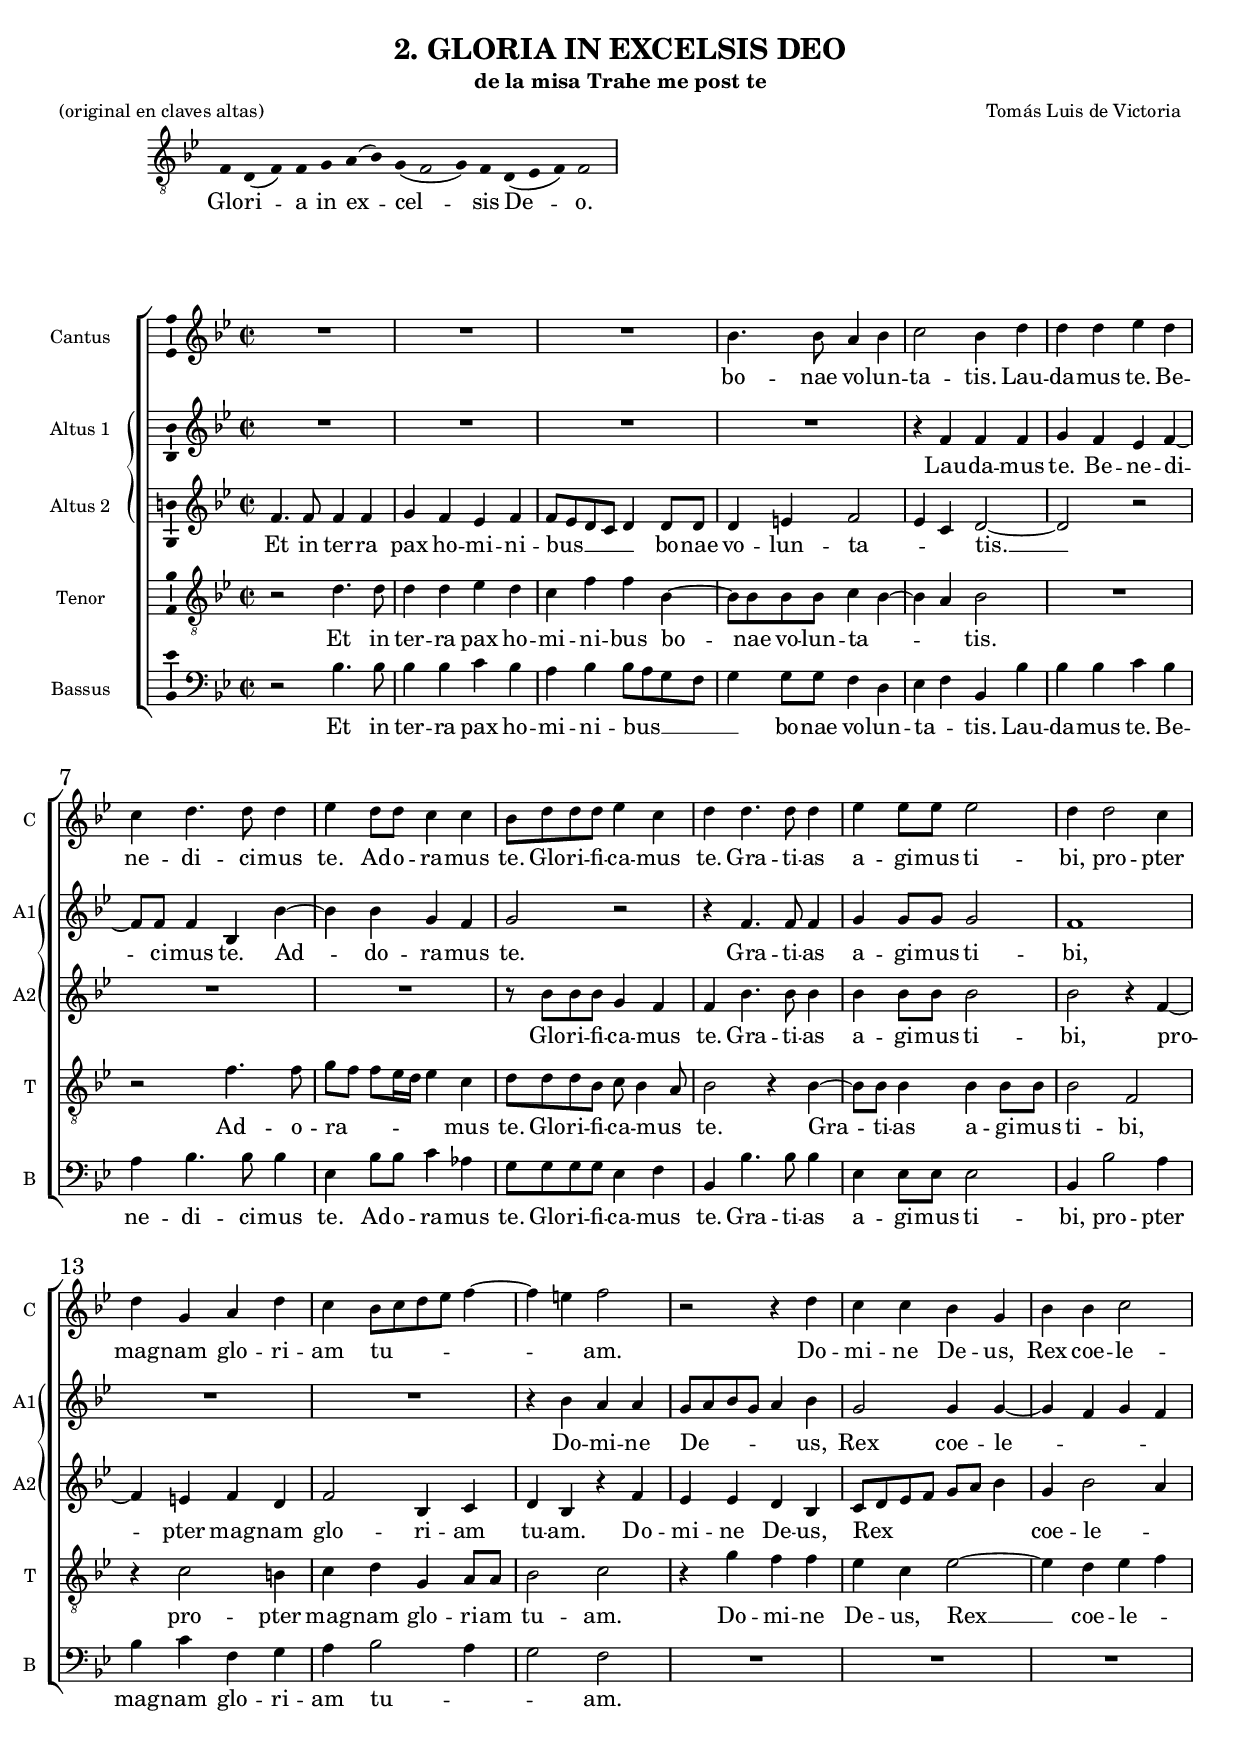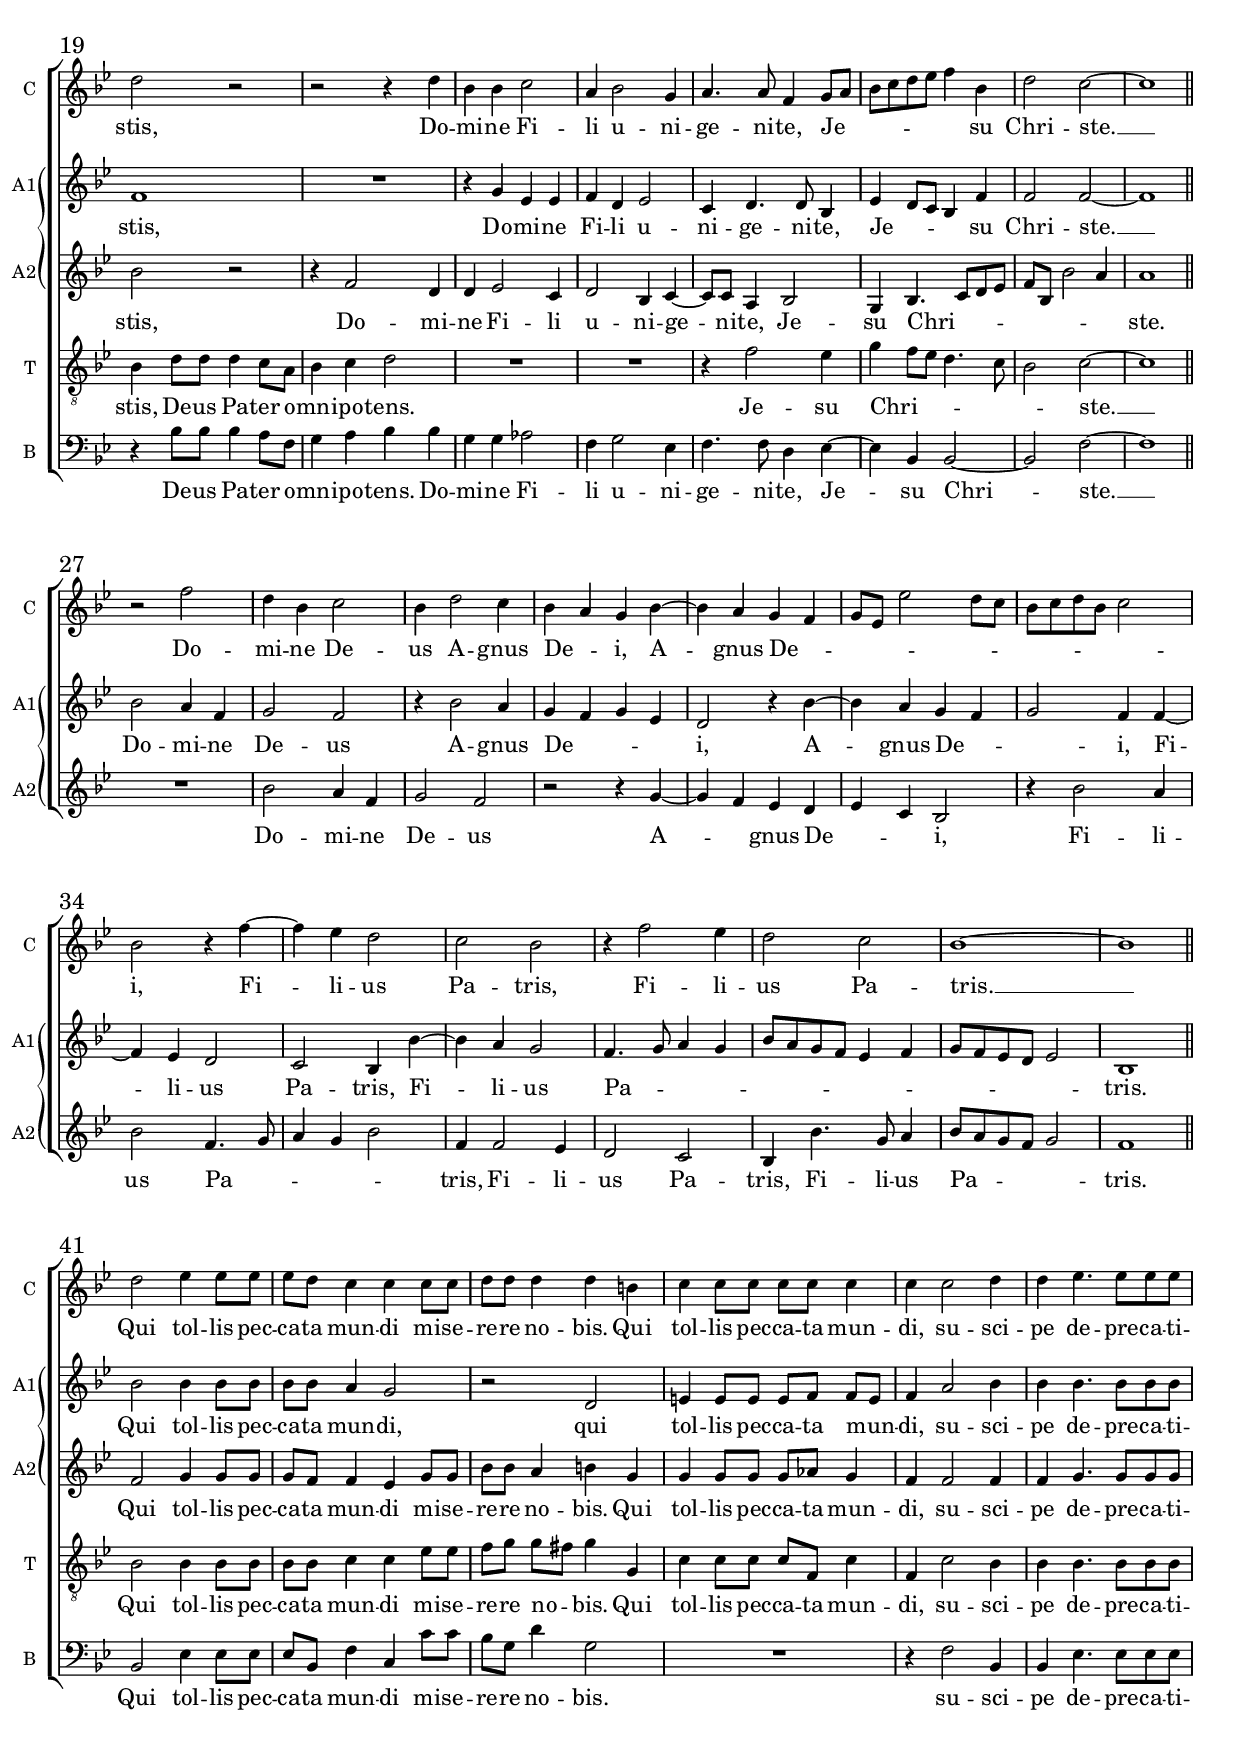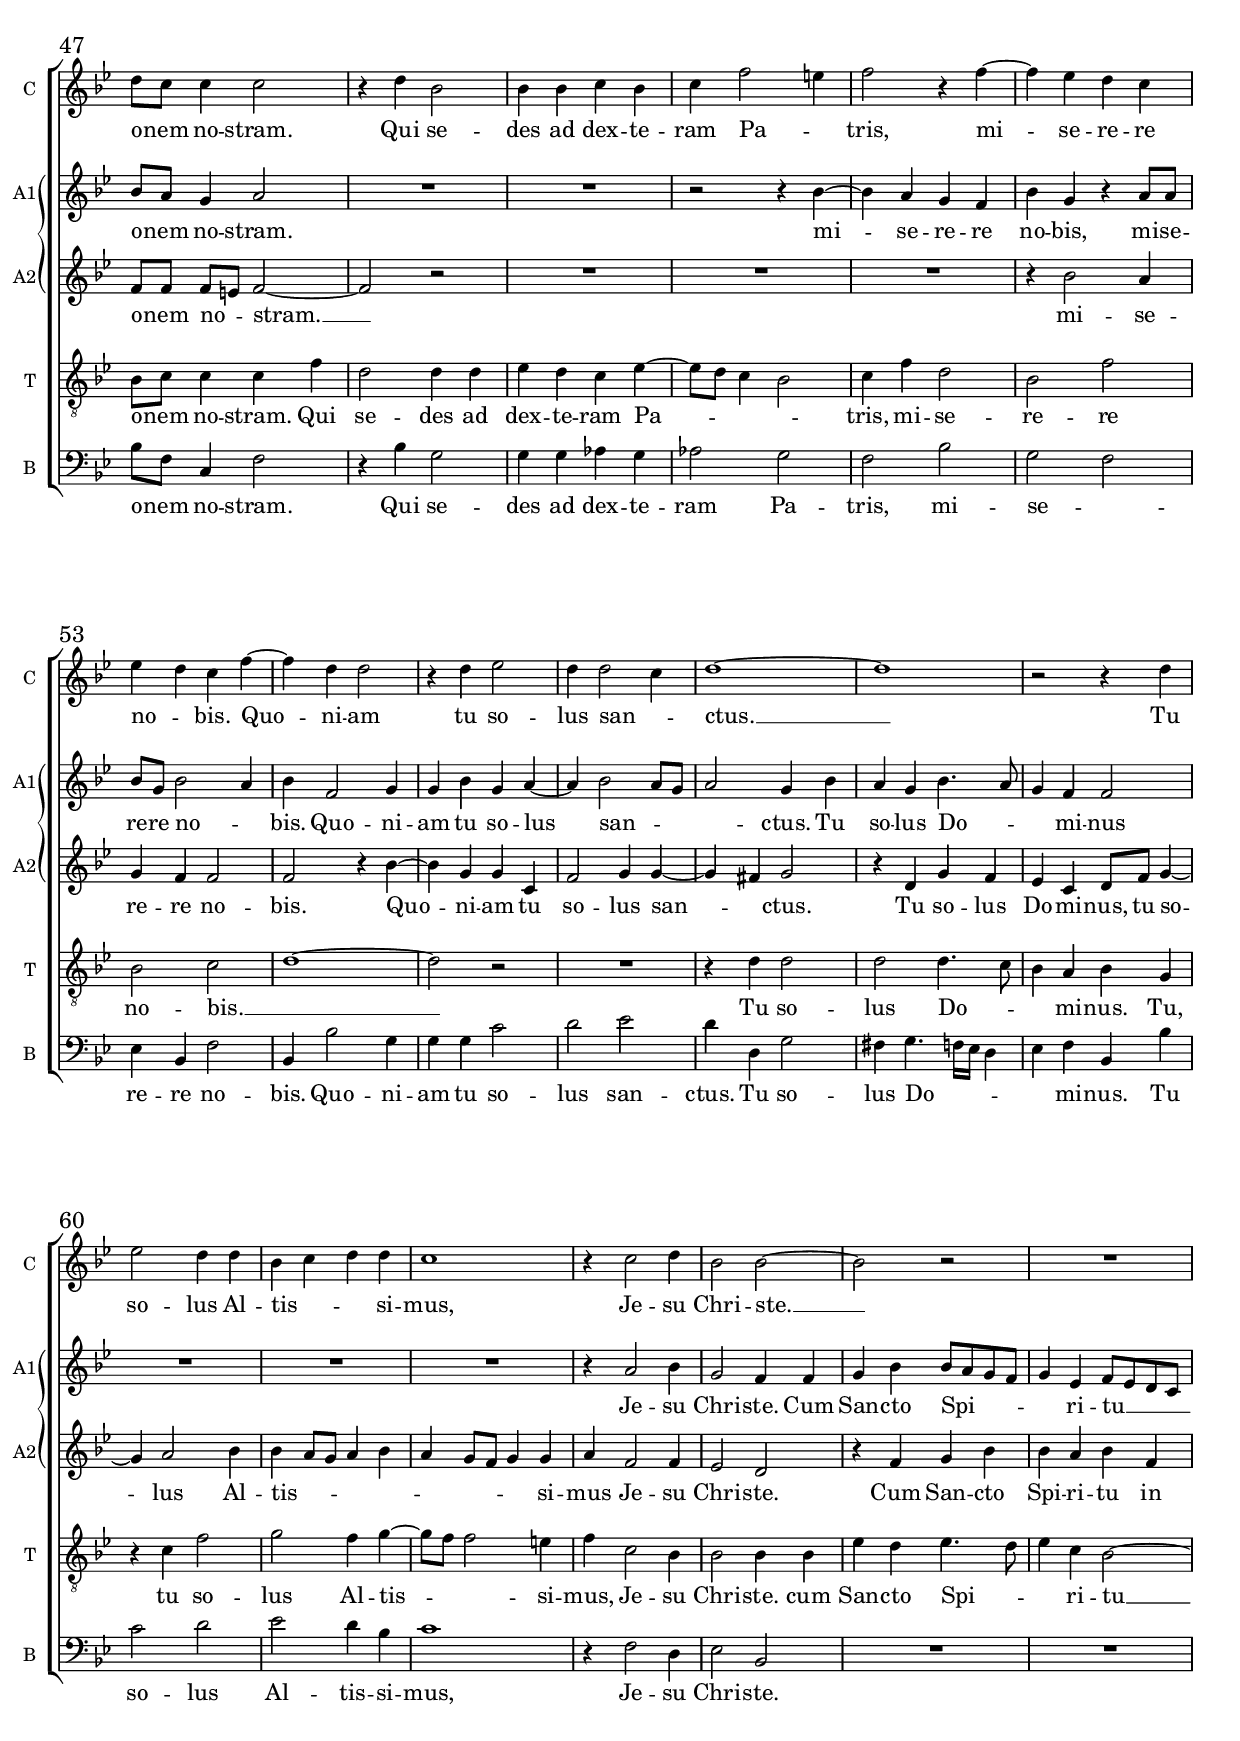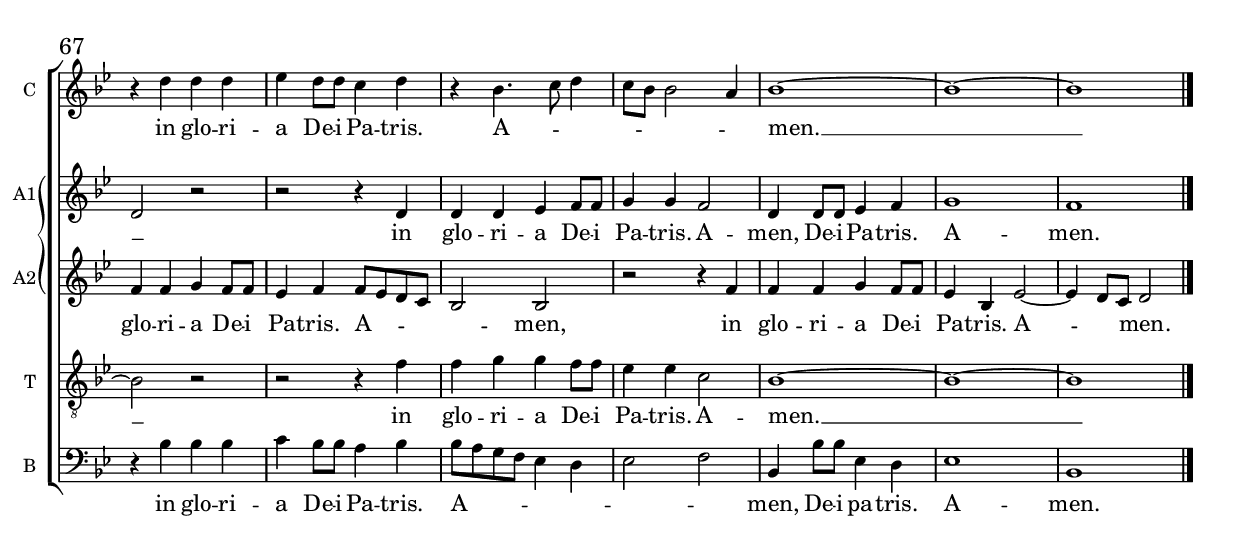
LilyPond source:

\version "2.18.0"
#(set-global-staff-size 16)

italicas=\override LyricText.font-shape = #'italic
rectas=\override LyricText.font-shape = #'upright


\header{
  composer="Tomás Luis de Victoria"
  title="2. GLORIA IN EXCELSIS DEO"
  subtitle="de la misa Trahe me post te"
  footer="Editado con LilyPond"
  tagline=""
  poet = "(original en claves altas)"
}


%%%%%%%%%%%%%%%%%%%%%%%%%%%%%%%%%%%%%%%%%%%%%%%%%%%%%%%%%%%%%%%%%%%%%%%%%%%%%5

global={
  \key bes \major \time 2/2 
  \override Score.BarNumber.font-size = #2
  \override Score.BarNumber.self-alignment-X = #LEFT
}

inton=\relative c {
  \time 17/4
  %\set Score.timing = ##f
  f4 d4( f4) f4 g4 a4( bes4) g4( f2 g4) f4 d4( ees4 f4) f2 |
}

textinton = \lyricmode {
  Glo -- ri -- a in ex --  cel -- sis De -- o.
}

cantus={
  \transpose c' bes {
    R1*4/4 |
    R1*4/4 |
    R1*4/4 |
    c''4. c''8 b'4 c'' |
    %5
    d''2 c''4 e'' |
    e'' e'' f'' e'' |
    d'' e''4. e''8 e''4 |
    f'' e''8 e'' d''4 d'' |
    c''8 e'' e'' e'' f''4 d'' |
    %10
    e'' e''4. e''8 e''4 |
    f'' f''8 f'' f''2 |
    e''4 e''2 d''4 |
    e'' a' b' e'' |
    d''  c''8[ d'' e'' f''] g''4 ~ |
    %15
    g'' fis'' g''2 |
    r r4 e'' |
    d'' d'' c'' a' |
    c'' c'' d''2 |
    e'' r |
    %20
    r r4 e'' |
    c'' c'' d''2 |
    b'4 c''2 a'4 |
    b'4. b'8 g'4  a'8[ b'] |
    c''[ d'' e'' f''] g''4 c'' |
    %25
    e''2 d'' ~ |
    d''1 \bar "||" \break
    r2 g'' |
    e''4 c'' d''2 |
    c''4 e''2 d''4 |
    %30
    c'' b' a' c'' ~ |
    c'' b' a' g' |
    a'8[ f'] f''2  e''8[ d''] |
    c''[ d'' e'' c''] d''2 |
    c'' r4 g'' ~ |
    %35
    g'' f'' e''2 |
    d'' c'' |
    r4 g''2 f''4 |
    e''2 d'' |
    c''1 ~
    %40
    c''  \bar "||" \break
    e''2 f''4 f''8 f'' |
    f'' e'' d''4 d'' d''8 d'' |
    e'' e'' e''4 e'' cis'' |
    d'' d''8 d'' d'' d'' d''4 |
    %45
    d'' d''2 e''4 |
    e'' f''4. f''8 f'' f'' |
    e'' d'' d''4 d''2 |
    r4 e'' c''2 |
    c''4 c'' d'' c'' |
    %50
    d'' g''2 fis''4 |
    g''2 r4 g'' ~ |
    g'' f'' e'' d'' |
    f'' e'' d'' g'' ~ |
    g'' e'' e''2 |
    %55
    r4 e'' f''2 |
    e''4 e''2 d''4 |
    e''1 ~ | 
    e'' |
    r2 r4 e'' |
    %60
    f''2 e''4 e'' |
    c'' d'' e'' e'' |
    d''1 |
    r4 d''2 e''4 |
    c''2 c'' ~ |
    %65
    c'' r |
    R1*4/4 |
    r4 e'' e'' e'' |
    f'' e''8 e'' d''4 e'' |
    r c''4. d''8 e''4 |
    %70
    d''8[ c''] c''2 b'4 |
    c''1 ~ |
    c'' ~ |
    c'' \bar "|."
  }
}

altus={
  \transpose c' bes {
    R1*4/4 |
    R1*4/4 |
    R1*4/4 |
    R1*4/4 |
    %5
    r4 g' g' g' |
    a' g' f' g' ~ |
    g'8 g' g'4 c' c'' ~ |
    c'' c'' a' g' |
    a'2 r |
    %10
    r4 g'4. g'8 g'4 |
    a' a'8 a' a'2 |
    g'1 |
    R1*4/4 |
    R1*4/4 |
    %15
    r4 c'' b' b' |
    a'8[ b' c'' a'] b'4 c'' |
    a'2 a'4 a' ~ |
    a' g' a' g' |
    g'1 |
    %20
    R1*4/4 |
    r4 a' f' f' |
    g' e' f'2 |
    d'4 e'4. e'8 c'4 |
    f'  e'8[ d'] c'4 g' |
    %25
    g'2 g' ~ |
    g'1 |
    c''2 b'4 g' |
    a'2 g' |
    r4 c''2 b'4 |
    %30
    a' g' a' f' |
    e'2 r4 c'' ~ |
    c'' b' a' g' |
    a'2 g'4 g' ~ |
    g' f' e'2 |
    %35
    d' c'4 c'' ~ |
    c'' b' a'2 |
    g'4. a'8 b'4 a' |
    c''8[ b' a' g'] f'4 g' |
    a'8[ g' f' e'] f'2 |
    %40
    c'1 |
    c''2 c''4 c''8 c'' |
    c'' c'' b'4 a'2 |
    r e' |
    fis'4 fis'8 fis' fis' g'  g'[ fis'] |
    %45
    g'4 b'2 c''4 |
    c'' c''4. c''8 c'' c'' |
    c'' b' a'4 b'2 |
    R1*4/4 |
    R1*4/4 |
    %50
    r2 r4 c'' ~ |
    c'' b' a' g' |
    c'' a' r b'8 b' |
    c'' a' c''2 b'4 |
    c'' g'2 a'4 |
    %55
    a' c'' a' b' ~ |
    b' c''2  b'8[ a'] |
    b'2 a'4 c'' |
    b' a' c''4. b'8 |
    a'4 g' g'2 |
    %60
    R1*4/4 |
    R1*4/4 |
    R1*4/4 |
    r4 b'2 c''4 |
    a'2 g'4 g' |
    %65
    a' c''  c''8[ b' a' g'] |
    a'4 f'  g'8[ f' e' d'] |
    e'2 r |
    r r4 e' |
    e' e' f' g'8 g' |
    %70
    a'4 a' g'2 |
    e'4 e'8 e' f'4 g' |
    a'1 |
    g'
  }
}

altusdos={
  \transpose c' bes {
    g'4. g'8 g'4 g' |
    a' g' f' g' |
    g'8[ f' e' d'] e'4 e'8 e' |
    e'4 fis' g'2 |
    %5
    f'4 d' e'2 ~ |
    e' r |
    R1*4/4 |
    R1*4/4 |
    r8 c'' c'' c'' a'4 g' |
    %10
    g' c''4. c''8 c''4 |
    c'' c''8 c'' c''2 |
    c'' r4 g' ~ |
    g' fis' g' e' |
    g'2 c'4 d' |
    %15
    e' c' r g' |
    f'4 f' e' c' |
    d'8[ e' f' g']  a'[ b'] c''4 |
    a' c''2 b'4 |
    c''2 r2 |
    %20	
    r4 g'2 e'4 |
    e'4 f'2 d'4 |
    e'2 c'4 d' ~ |
    d'8 d' b4 c'2 |
    a4 c'4.  d'8[ e' f'] |
    %25
    g'[ c'] c''2 b'4 |
    b'1 |
    R1*4/4 |
    c''2 b'4 g' |
    a'2 g' |
    %30
    r r4 a' ~ |
    a' g' f' e' |
    f' d' c'2 |
    r4 c''2 b'4 |
    c''2 g'4. a'8 |
    %35
    b'4 a' c''2 |
    g'4 g'2 f'4 |
    e'2 d' |
    c'4 c''4. a'8 b'4 |
    c''8[ b' a' g'] a'2 |
    %40
    g'1 |
    g'2 a'4 a'8 a' |
    a' g' g'4 f' a'8 a' |
    c'' c'' b'4 cis'' a' |
    a' a'8 a' a' bes' a'4 |
    %45
    g' g'2 g'4 |
    g' a'4. a'8 a' a' |
    g' g'  g'[ fis'] g'2 ~ |
    g' r |
    R1*4/4 |
    %50
    R1*4/4 |
    R1*4/4 |
    r4 c''2 b'4 |
    a' g' g'2 |
    g' r4 c'' ~ |
    %55
    c'' a' a' d' |
    g'2 a'4 a' ~ |
    a' gis' a'2 |
    r4 e' a' g' |
    f' d' e'8 g' a'4 ~ |
    %60
    a' b'2 c''4 |
    c''  b'8[ a'] b'4 c'' |
    b'  a'8[ g'] a'4 a' |
    b' g'2 g'4 |
    f'2 e' |
    %65
    r4 g' a' c'' |
    c'' b' c'' g' |
    g' g' a' g'8 g' |
    f'4 g'  g'8[ f' e' d'] |
    c'2 c' |
    %70
    r r4 g' |
    g' g' a' g'8 g' |
    f'4 c' f'2 ~ |
    f'4  e'8[ d'] e'2
  }
}

tenor={
  \transpose c' bes {
    r2 e'4. e'8 |
    e'4 e' f' e' |
    d' g' g' c' ~ |
    c'8 c' c' c' d'4 c' ~ |
    %5
    c' b c'2 |
    R1*4/4 |
    r2 g'4. g'8 |
    a'[ g']  g'[ f'16 e'] f'4 d' |
    e'8 e' e' c' d' c'4 b8 |
    %10
    c'2 r4 c' ~ |
    c'8 c' c'4 c' c'8 c' |
    c'2 g |
    r4 d'2 cis'4 |
    d' e' a b8 b |
    %15
    c'2 d' |
    r4 a' g' g' |
    f' d' f'2 ~ |
    f'4 e' f' g' |
    c' e'8 e' e'4 d'8 b |
    %20
    c'4 d' e'2 |
    R1*4/4 |
    R1*4/4 |
    r4 g'2 f'4 |
    a'  g'8[ f'] e'4. d'8 |
    %25
    c'2 d' ~ |
    d'1 |
    R1*4/4 |
    R1*4/4 |
    R1*4/4 |
    %30
    R1*4/4 |
    R1*4/4 |
    R1*4/4 |
    R1*4/4 |
    R1*4/4 |
    %35
    R1*4/4 |
    R1*4/4 |
    R1*4/4 |
    R1*4/4 |
    R1*4/4 |
    %40
    R1*4/4 |
    c'2 c'4 c'8 c' |
    c' c' d'4 d' f'8 f' |
    g' a'  a'[ gis'] a'4 a |
    d' d'8 d' d' g d'4 |
    %45
    g d'2 c'4 |
    c' c'4. c'8 c' c' |
    c' d' d'4 d' g' |
    e'2 e'4 e' |
    f' e' d' f' ~ |
    %50
    f'8[ e'] d'4 c'2 |
    d'4 g' e'2 |
    c' g' |
    c' d' |
    e'1 ~ |
    %55
    e'2 r |
    R1*4/4 |
    r4 e' e'2 |
    e' e'4. d'8 |
    c'4 b c' a |
    %60
    r d' g'2 |
    a' g'4 a' ~ |
    a'8[ g'] g'2 fis'4 |
    g' d'2 c'4 |
    c'2 c'4 c' |
    %65
    f' e' f'4. e'8 |
    f'4 d' c'2 ~ |
    c' r |
    r r4 g' |
    g' a' a' g'8 g' |
    %70
    f'4 f' d'2 |
    c'1 ~ |
    c' ~ |
    c'
  }
}

bassus={
  \transpose c' bes {
    r2 c'4. c'8 |
    c'4 c' d' c' |
    b c'  c'8[ b a g] |
    a4 a8 a g4 e |
    %5
    f g c c' |
    c' c' d' c' |
    b c'4. c'8 c'4 |
    f c'8 c' d'4 bes |
    a8 a a a f4 g |
    %10
    c c'4. c'8 c'4 |
    f f8 f f2 |
    c4 c'2 b4 |
    c' d' g a |
    b c'2 b4 |
    %15
    a2 g |
    R1*4/4 |
    R1*4/4 |
    R1*4/4 |
    r4 c'8 c' c'4 b8 g |
    %20
    a4 b c' c' |
    a a bes2 |
    g4 a2 f4 |
    g4. g8 e4 f ~ |
    f c c2 ~ |
    %25
    c g ~ |
    g1 |
    R1*4/4 |
    R1*4/4 |
    R1*4/4 |
    %30
    R1*4/4 |
    R1*4/4 |
    R1*4/4 |
    R1*4/4 |
    R1*4/4 |
    %35
    R1*4/4 |
    R1*4/4 |
    R1*4/4 |
    R1*4/4 |
    R1*4/4 |
    %40
    R1*4/4 |
    c2 f4 f8 f |
    f c g4 d d'8 d' |
    c' a e'4 a2 |
    R1*4/4 |
    %45
    r4 g2 c4 |
    c f4. f8 f f |
    c' g d4 g2 |
    r4 c' a2 |
    a4 a bes a |
    %50
    bes2 a |
    g c' |
    a g |
    f4 c g2 |
    c4 c'2 a4 |
    %55
    a a d'2 |
    e' f' |
    e'4 e a2 |
    gis4 a4.  g16[ f] e4 |
    f g c c' |
    %60
    d'2 e' |
    f' e'4 c' |
    d'1 |
    r4 g2 e4 |
    f2 c |
    %65
    R1*4/4 |
    R1*4/4 |
    r4 c' c' c' |
    d' c'8 c' b4 c' |
    c'8[ b a g] f4 e |
    %70
    f2 g |
    c4 c'8 c' f4 e |
    f1 |
    c
  }
}

textocantus=\lyricmode{
  bo -- nae vo -- lun -- ta -- tis. 
  Lau -- da -- mus te.
  Be -- ne -- di -- ci -- mus te.
  Ad -- o -- ra -- mus te.
  Glo -- ri -- fi -- ca -- mus te.
  Gra -- ti -- as a -- gi -- mus ti -- bi,
  pro -- pter mag -- nam glo -- ri -- am tu -- _ _ _ _ _ am.
  Do -- mi -- ne De -- us,
  Rex coe -- le -- stis,
  Do -- mi -- ne Fi -- li u -- ni -- ge -- ni -- te,
  Je -- _ _ _ _ _ _ su Chri -- ste. __
  Do -- mi -- ne De -- us A -- gnus De -- _ i,
  A -- gnus De -- _ _ _ _ _ _ _ _ _ _ _ i,
  Fi -- li -- us Pa -- tris,
  Fi -- li -- us Pa -- tris. __
  Qui tol -- lis pec -- ca -- ta mun -- di mi -- se -- re -- re no -- bis.
  Qui tol -- lis pec -- ca -- ta mun -- di,
  su -- sci -- pe de -- pre -- ca -- ti -- o -- nem no -- stram.
  Qui se -- des ad dex -- te -- ram Pa -- _ tris,
  mi -- se -- re -- re no -- _ bis.
  Quo -- ni -- am tu so -- lus san -- _ ctus. __
  Tu so -- lus Al -- tis -- _ _ si -- mus,
  Je -- su Chri -- ste. __
  in glo -- ri -- a De -- i Pa -- tris.
  A -- _ _ _ _ _ _ men. __
}

textoaltus=\lyricmode{
  Lau -- da -- mus te.
  Be -- ne -- di -- ci -- mus te.
  Ad -- do -- ra -- mus te.
  Gra -- ti -- as a -- gi -- mus ti -- bi,
  Do -- mi -- ne De -- _ _ _ _ us,
  Rex coe -- le -- _ _ _ stis,
  Do -- mi -- ne Fi -- li u -- ni -- ge -- ni -- te,
  Je -- _ _ _ su Chri -- ste. __
  Do -- mi -- ne De -- us A -- gnus De -- _ _ _ i,
  A -- gnus De -- _ _ i,
  Fi -- li -- us Pa -- tris,
  Fi -- li -- us Pa -- _ _ _ _ _ _ _ _ _ _ _ _ _ _ tris.
  Qui tol -- lis pec -- ca -- ta mun -- di,
  qui tol -- lis pec -- ca -- ta mun -- _ di,
  su -- sci -- pe de -- pre -- ca -- ti -- o -- nem no -- stram.
  mi -- se -- re -- re no -- bis,
  mi -- se -- re -- re no -- _ bis.
  Quo -- ni -- am tu so -- lus__ san -- _ _ _ ctus.
  Tu so -- lus Do -- _ _ mi -- nus
  Je -- su Chri -- ste.
  Cum San -- cto Spi -- _ _ _ _ ri -- tu __ _ _ _ _ 
  in glo -- ri -- a De -- i Pa -- tris.
  A -- men,
  De -- i Pa -- tris. 
  A -- men.
}

textoaltusdos=\lyricmode{
  Et in ter -- ra pax ho -- mi -- ni -- bus __ _ _ _ _ 
  bo -- nae vo -- lun -- ta -- _ _ tis. __
  Glo -- ri -- fi -- ca -- mus te.
  Gra -- ti -- as a -- gi -- mus ti -- bi,
  pro -- pter mag -- nam glo -- ri -- am tu -- am.
  Do -- mi -- ne De -- us,
  Rex _ _ _ _ _ _ coe -- le -- _ stis,
  Do -- mi -- ne Fi -- li u -- ni -- ge -- ni -- te,
  Je -- su Chri -- _ _ _ _ _ _ _ ste.
  Do -- mi -- ne De -- us A -- _ gnus De -- _ _ i,
  Fi -- li -- us Pa -- _ _ _ _ tris,
  Fi -- li -- us Pa -- tris,
  Fi -- li -- us Pa -- _ _ _ _ tris.
  Qui tol -- lis pec -- ca -- ta mun -- di mi -- se -- re -- re no -- bis.
  Qui tol -- lis pec -- ca -- ta mun -- di,
  su -- sci -- pe de -- pre -- ca -- ti -- o -- nem no -- _ stram. __
  mi -- se -- re -- re no -- bis.
  Quo -- ni -- am tu so -- lus san -- _ ctus.
  Tu so -- lus Do -- mi -- nus,
  tu so -- lus Al -- tis -- _ _ _ _ _ _ _ _ si -- mus
  Je -- su Chri -- ste.
  Cum San -- cto Spi -- ri -- tu in glo -- ri -- a De -- i Pa -- tris.
  A -- _ _ _ _ men,
  in glo -- ri -- a De -- i Pa -- tris.
  A -- _ _ men. 
}

textotenor=\lyricmode{
  Et in ter -- ra pax ho -- mi -- ni -- bus bo -- nae vo -- lun -- ta -- _ _ tis.
  Ad -- o -- ra -- _ _ _ _ _ mus te.
  Glo -- ri -- fi -- ca -- mus _ te.
  Gra -- ti -- as a -- gi -- mus ti -- bi,
  pro -- pter mag -- nam glo -- ri -- am tu -- am.
  Do -- mi -- ne De -- us,
  Rex __ coe -- le -- _ stis,
  De -- us Pa -- ter o -- mni -- po -- tens.
  Je -- su Chri -- _ _ _ _ _ ste. __
  Qui tol -- lis pec -- ca -- ta mun -- di mi -- se -- re -- re no -- _ bis.
  Qui tol -- lis pec -- ca -- ta mun -- di,
  su -- sci -- pe de -- pre -- ca -- ti -- o -- nem no -- stram.
  Qui se -- des ad dex -- te -- ram Pa -- _ _ _ tris, 
  mi -- se -- re -- re no -- bis. __ _
  Tu so -- lus Do -- _ _ mi -- nus.
  Tu,
  tu so -- lus Al -- tis -- _ _ si -- mus,
  Je -- su Chri -- ste. 
  cum San -- cto Spi -- _ _ ri -- tu __
  in glo -- ri -- a De -- i Pa -- tris.
  A -- men. __ 
}

textobassus=\lyricmode{
  Et in ter -- ra pax ho -- mi -- ni -- bus __ _ _ _ _ 
  bo -- nae vo -- lun -- ta -- _ tis.
  Lau -- da -- mus te.
  Be -- ne -- di -- ci -- mus te.
  Ad -- o -- ra -- mus te.
  Glo -- ri -- fi -- ca -- mus te.
  Gra -- ti -- as a -- gi -- mus ti -- bi,
  pro -- pter mag -- nam glo -- ri -- am tu -- _ _ am.
  De -- us Pa -- ter o -- mni -- po -- tens.
  Do -- mi -- ne Fi -- li u -- ni -- ge -- ni -- te,
  Je -- su Chri -- ste. __
  Qui tol -- lis pec -- ca -- ta mun -- di mi -- se -- re -- re no -- bis.
  su -- sci -- pe de -- pre -- ca -- ti -- o -- nem no -- stram.
  Qui se -- des ad dex -- te -- ram Pa -- tris,
  mi -- se -- _ re -- re no -- bis.
  Quo -- ni -- am tu so -- lus san -- ctus.
  Tu so -- lus Do -- _ _ _ _ mi -- nus.
  Tu so -- lus Al -- tis -- si -- mus,
  Je -- su Chri -- ste.
  in glo -- ri -- a De -- i Pa -- tris.
  A -- _ _ _ _ _ _ _ men,
  De -- i pa -- tris.
  A -- men.

}

\score {
  \new Staff <<
    \new Voice = "int" { \global \inton }
    \new Lyrics = "int" \lyricsto "int" \textinton
  >>
  \layout {
    line-width=19.2 \cm
    interscoreline= 0.0 \cm
    interscorelinefill= 1.0
    textheight= 26.8 \cm
    %	first-page-number = no
    \context { \Lyrics \override LyricText.font-size = #2 }
    %	\context { \Staff \RemoveEmptyStaves }
    \context { \Score \override BarNumber.padding = #2 }

    \context {
      \Staff     
      \clef "G_8"
      \remove "Time_signature_engraver"
      %\remove "Bar_engraver"
      \hide Stem
    }
    \context {
      \Voice
      %      \override Stem.length = #0
    }
    \context {
      \Score
      barAlways = ##f
    }
  }

}

\score {
  
  
  \new ChoirStaff <<
    \new Staff = "v1" {
      \set Staff.instrumentName = "Cantus"
      \set Staff.shortInstrumentName = "C"
      \clef treble
      \new Voice = "v1" {
        \global
        \cantus
      }
    }
    \new Lyrics = "v1"

    \context Lyrics="v1" {
      \lyricsto "v1" {
        \textocantus
      }
    }
    
    \new ChoirStaff  \with { systemStartDelimiter=#'SystemStartBrace } <<
      \new Staff = "v2" {
        \set Staff.instrumentName = "Altus 1"
        \set Staff.shortInstrumentName = "A1"
        \clef treble
        \new Voice = "v2" {
          \global
          \altus
        }
      }
      \new Lyrics = "v2"

      \context Lyrics="v2" {
        \lyricsto "v2" {
          \textoaltus
        }
      }

      \new Staff = "v3" {
        \set Staff.instrumentName = "Altus 2"
        \set Staff.shortInstrumentName = "A2"
        \clef treble
        \new Voice = "v3" {
          \global
          \altusdos
        }
      }
      \new Lyrics = "v3"

      \context Lyrics="v3" {
        \lyricsto "v3" {
          \textoaltusdos
        }
      }
    >>

    \new Staff = "v4" {
      \set Staff.instrumentName = "Tenor"
      \set Staff.shortInstrumentName = "T"
      \clef "G_8"
      \new Voice = "v4" {
        \global
        \tenor
      }
    }
    \new Lyrics = "v4"

    \context Lyrics="v4" {
      \lyricsto "v4" {
        \textotenor
      }
    }

    \new Staff = "v5" {
      \set Staff.instrumentName = "Bassus"
      \set Staff.shortInstrumentName = "B"
      \clef bass
      \new Voice = "v5" {
        \global
        \bassus
      }
    }
    
    \context Lyrics="v5" {
      \lyricsto "v5" {
        \textobassus
      }
    }
  >>
  %

  \midi { \tempo 4 = 120 }

  \layout {
    line-width=19.2 \cm
    interscoreline= 0.0 \cm
    interscorelinefill= 1.0
    textheight= 26.8 \cm
    %	first-page-number = no
    \context { \Lyrics \override LyricText.font-size = #2 }
    \context { \Staff \RemoveEmptyStaves }
    \context { \Score \override BarNumber.padding = #2 }
    \context {
      \Voice
      \consists "Ambitus_engraver"
    }
 %  \set Score.defaultBarType = #"'"
  }
}





\paper {
  print-page-number = ##f
}
%









%{
convert-ly (GNU LilyPond) 2.18.2  convert-ly: Processing `'...
Applying conversion: 1.5.33, 1.5.38, 1.5.40, 1.5.49, 1.5.52, 1.5.56,
1.5.58, 1.5.59, 1.5.62, 1.5.67, 1.5.68, 1.5.71, 1.5.72, 1.6.5, 1.7.1,
1.7.2, 1.7.3, 1.7.4, 1.7.5, 1.7.6, 1.7.10, 1.7.11, 1.7.13, 1.7.15,
1.7.16, 1.7.17, 1.7.18, 1.7.19, 1.7.22, 1.7.23, 1.7.24, 1.7.28, 1.9.0,
1.9.1, 1.9.2, 1.9.3, 1.9.4, 1.9.5, 1.9.6, 1.9.7, 1.9.8, 2.1.1, 2.1.2,
2.1.3, 2.1.4, 2.1.7, 2.1.10, 2.1.11, 2.1.12, 2.1.13, 2.1.14, 2.1.15,
2.1.16, 2.1.17, 2.1.18, 2.1.19, 2.1.20, 2.1.21, 2.1.22, 2.1.23,
2.1.24, 2.1.25, 2.1.26, 2.1.27, 2.1.28, 2.1.29, 2.1.30, 2.1.31,
2.1.33, 2.1.34, 2.1.36, 2.2.0, 2.3.1, 2.3.2,  Not smart enough to
convert textheight. Please refer to the manual for details, and update
manually. Page layout has been changed, using paper size and margins.
textheight is no longer used. 2.3.4, 2.3.6, 2.3.8, 2.3.9, 2.3.10,
2.3.11, 2.3.12, 2.3.16, 2.3.17, 2.3.18, 2.3.22, 2.3.23, 2.3.24,
2.3.25, 2.4.0, 2.5.0, 2.5.1, 2.5.2, 2.5.3, 2.5.12, 2.5.13, 2.5.17,
2.5.18, 2.5.21, 2.5.25, 2.6.0, 2.7.0, 2.7.1, 2.7.2, 2.7.4, 2.7.6,
2.7.10, 2.7.11, 2.7.12, 2.7.13, 2.7.14, 2.7.15, 2.7.22, 2.7.24,
2.7.28, 2.7.29, 2.7.30, 2.7.31, 2.7.32, 2.7.32, 2.7.36, 2.7.40, 2.9.4,
2.9.6, 2.9.9, 2.9.11, 2.9.13, 2.9.16, 2.9.19, 2.10.0, 2.11.2, 2.11.3,
2.11.5, 2.11.6, 2.11.10, 2.11.11, 2.11.13, 2.11.15, 2.11.23, 2.11.35,
2.11.38, 2.11.46, 2.11.48, 2.11.50, 2.11.51, 2.11.52, 2.11.53,
2.11.55, 2.11.57, 2.11.60, 2.11.61, 2.11.62, 2.11.64, 2.12.0, 2.12.3,
Not smart enough to convert oldaddlyrics. oldaddlyrics is no longer
supported.           Use addlyrics or lyrsicsto instead. Please refer
to the manual for details, and update manually. convert-ly: error:
Error while converting Stopping at last successful rule   convert-ly:
warning: There was 1 error.
%}


%{
convert-ly (GNU LilyPond) 2.18.2  convert-ly: Processing `'...
Applying conversion: 2.12.3, 2.13.0, 2.13.1, 2.13.4, 2.13.10, 2.13.16,
2.13.18, 2.13.20, 2.13.27, 2.13.29, 2.13.31, 2.13.36, 2.13.39,
2.13.40, 2.13.42, 2.13.44, 2.13.46, 2.13.48, 2.13.51, 2.14.0, 2.15.7,
2.15.9, 2.15.10, 2.15.16, 2.15.17, 2.15.18, 2.15.19, 2.15.20, 2.15.25,
2.15.32, 2.15.39, 2.15.40, 2.15.42, 2.15.43, 2.16.0, 2.17.0, 2.17.4,
2.17.5, 2.17.6, 2.17.11, 2.17.14, 2.17.15, 2.17.18, 2.17.19, 2.17.20,
2.17.25, 2.17.27, 2.17.29, 2.17.97, 2.18.0
%}
